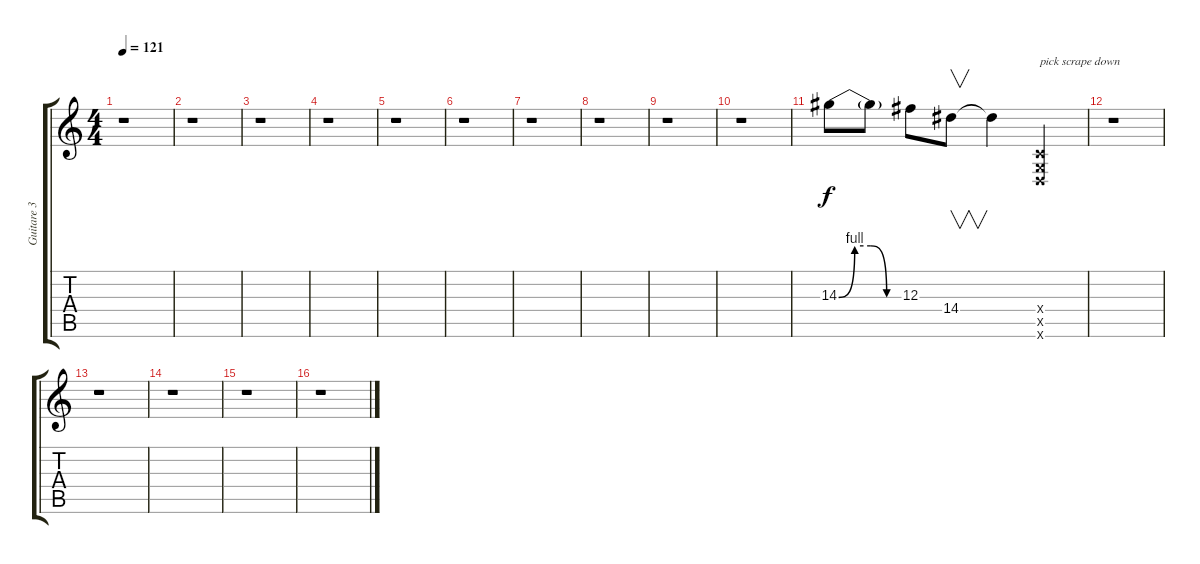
\track ("Guitare 3" "Guitare 3") {instrument distortionguitar}
\staff {score tabs}
\tuning (Eb4 Bb3 Gb3 Db3 Ab2 Eb2) {hide}
\ts (4 4)
\tempo 121
\clef g2
\ks c
r.1{dy f} |
r.1 |
r.1 |
r.1 |
r.1 |
r.1 |
r.1 |
r.1 |
r.1 |
r.1 |
14.3{be (custom 0 0 15 4 30 4 45 0 60 0)}.8 14.3{t}.8 12.3.8 14.4.8{v} 14.4{t}.4 (-1.4{x} -1.5{x} -1.6{x}).4{txt "pick scrape down"} |
r.1 |
r.1 |
r.1 |
r.1 |
r.1
